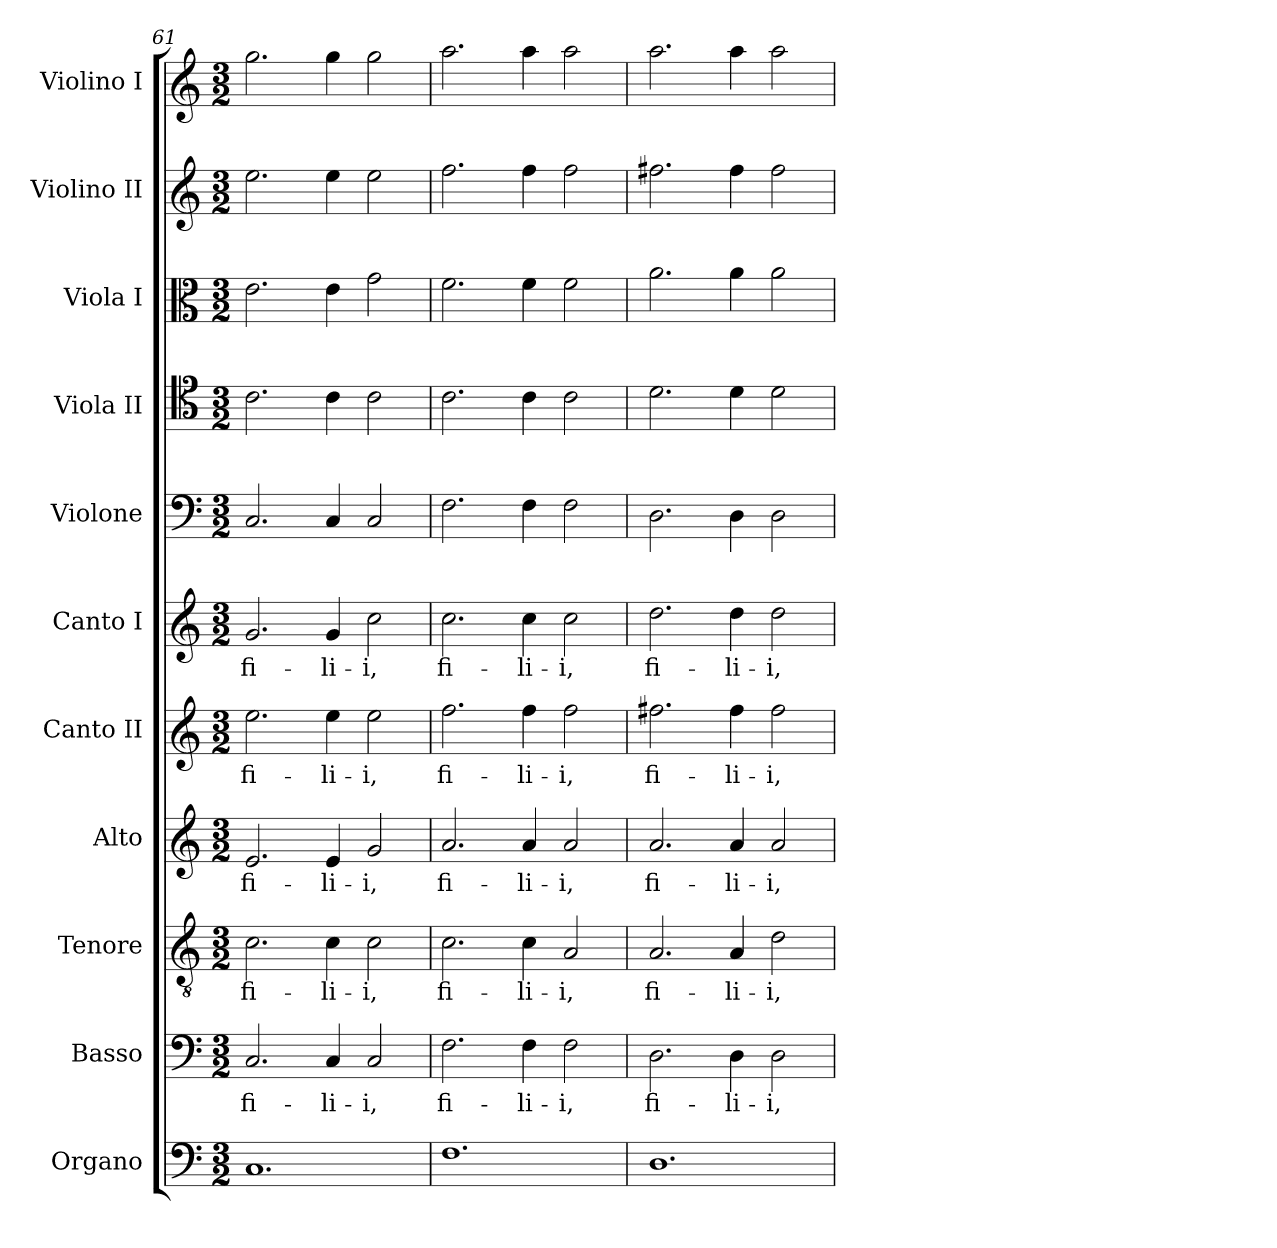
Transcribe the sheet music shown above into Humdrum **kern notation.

**kern	**kern	**text	**kern	**text	**kern	**text	**kern	**text	**kern	**text	**kern	**kern	**kern	**kern	**kern
*part11	*part10	*part10	*part9	*part9	*part8	*part8	*part7	*part7	*part6	*part6	*part5	*part4	*part3	*part2	*part1
*staff11	*staff10	*staff10	*staff9	*staff9	*staff8	*staff8	*staff7	*staff7	*staff6	*staff6	*staff5	*staff4	*staff3	*staff2	*staff1
*I"Organo	*I"Basso	*	*I"Tenore	*	*I"Alto	*	*I"Canto II	*	*I"Canto I	*	*I"Violone	*I"Viola II	*I"Viola I	*I"Violino II	*I"Violino I
*I'Org.	*I'B.	*	*I'T.	*	*I'A.	*	*I'C. II	*	*I'C. I	*	*I'Vne.	*I'Vla. II	*I'Vla. I	*I'Vl. II	*I'Vl. I
*clefF4	*clefF4	*	*clefGv2	*	*clefG2	*	*clefG2	*	*clefG2	*	*clefF4	*clefC4	*clefC3	*clefG2	*clefG2
*	*	*	*ITrd7c12	*	*	*	*	*	*	*	*	*	*	*	*
*k[]	*k[]	*	*k[]	*	*k[]	*	*k[]	*	*k[]	*	*k[]	*k[]	*k[]	*k[]	*k[]
*C:	*C:	*	*C:	*	*C:	*	*C:	*	*C:	*	*C:	*C:	*C:	*C:	*C:
*M3/2	*M3/2	*	*M3/2	*	*M3/2	*	*M3/2	*	*M3/2	*	*M3/2	*M3/2	*M3/2	*M3/2	*M3/2
=61	=61	=61	=61	=61	=61	=61	=61	=61	=61	=61	=61	=61	=61	=61	=61
!	!	!LO:LY:b:color=#000000	!	!	!	!	!	!	!	!	!	!	!	!	!
!	!	!	!	!LO:LY:b:color=#000000	!	!	!	!	!	!	!	!	!	!	!
!	!	!	!	!	!	!LO:LY:b:color=#000000	!	!	!	!	!	!	!	!	!
!	!	!	!	!	!	!	!	!LO:LY:b:color=#000000	!	!	!	!	!	!	!
!	!	!	!	!	!	!	!	!	!	!LO:LY:b:color=#000000	!	!	!	!	!
1.Ci	2.Ci/	fi-	2.Ci\	fi-	2.ei/	fi-	2.eei\	fi-	2.gi/	fi-	2.Ci/	2.ci\	2.ei\	2.eei\	2.ggi\
!	!	!LO:LY:b:color=#000000	!	!	!	!	!	!	!	!	!	!	!	!	!
!	!	!	!	!LO:LY:b:color=#000000	!	!	!	!	!	!	!	!	!	!	!
!	!	!	!	!	!	!LO:LY:b:color=#000000	!	!	!	!	!	!	!	!	!
!	!	!	!	!	!	!	!	!LO:LY:b:color=#000000	!	!	!	!	!	!	!
!	!	!	!	!	!	!	!	!	!	!LO:LY:b:color=#000000	!	!	!	!	!
.	4Ci/	-li-	4Ci\	-li-	4ei/	-li-	4eei\	-li-	4gi/	-li-	4Ci/	4ci\	4ei\	4eei\	4ggi\
!	!	!LO:LY:b:color=#000000	!	!	!	!	!	!	!	!	!	!	!	!	!
!	!	!	!	!LO:LY:b:color=#000000	!	!	!	!	!	!	!	!	!	!	!
!	!	!	!	!	!	!LO:LY:b:color=#000000	!	!	!	!	!	!	!	!	!
!	!	!	!	!	!	!	!	!LO:LY:b:color=#000000	!	!	!	!	!	!	!
!	!	!	!	!	!	!	!	!	!	!LO:LY:b:color=#000000	!	!	!	!	!
.	2Ci/	-i,	2Ci\	-i,	2gi/	-i,	2eei\	-i,	2cci\	-i,	2Ci/	2ci\	2gi\	2eei\	2ggi\
=62	=62	=62	=62	=62	=62	=62	=62	=62	=62	=62	=62	=62	=62	=62	=62
!	!	!LO:LY:b:color=#000000	!	!	!	!	!	!	!	!	!	!	!	!	!
!	!	!	!	!LO:LY:b:color=#000000	!	!	!	!	!	!	!	!	!	!	!
!	!	!	!	!	!	!LO:LY:b:color=#000000	!	!	!	!	!	!	!	!	!
!	!	!	!	!	!	!	!	!LO:LY:b:color=#000000	!	!	!	!	!	!	!
!	!	!	!	!	!	!	!	!	!	!LO:LY:b:color=#000000	!	!	!	!	!
1.Fi	2.Fi\	fi-	2.Ci\	fi-	2.ai/	fi-	2.ffi\	fi-	2.cci\	fi-	2.Fi\	2.ci\	2.fi\	2.ffi\	2.aai\
!	!	!LO:LY:b:color=#000000	!	!	!	!	!	!	!	!	!	!	!	!	!
!	!	!	!	!LO:LY:b:color=#000000	!	!	!	!	!	!	!	!	!	!	!
!	!	!	!	!	!	!LO:LY:b:color=#000000	!	!	!	!	!	!	!	!	!
!	!	!	!	!	!	!	!	!LO:LY:b:color=#000000	!	!	!	!	!	!	!
!	!	!	!	!	!	!	!	!	!	!LO:LY:b:color=#000000	!	!	!	!	!
.	4Fi\	-li-	4Ci\	-li-	4ai/	-li-	4ffi\	-li-	4cci\	-li-	4Fi\	4ci\	4fi\	4ffi\	4aai\
!	!	!LO:LY:b:color=#000000	!	!	!	!	!	!	!	!	!	!	!	!	!
!	!	!	!	!LO:LY:b:color=#000000	!	!	!	!	!	!	!	!	!	!	!
!	!	!	!	!	!	!LO:LY:b:color=#000000	!	!	!	!	!	!	!	!	!
!	!	!	!	!	!	!	!	!LO:LY:b:color=#000000	!	!	!	!	!	!	!
!	!	!	!	!	!	!	!	!	!	!LO:LY:b:color=#000000	!	!	!	!	!
.	2Fi\	-i,	2AAi/	-i,	2ai/	-i,	2ffi\	-i,	2cci\	-i,	2Fi\	2ci\	2fi\	2ffi\	2aai\
=63	=63	=63	=63	=63	=63	=63	=63	=63	=63	=63	=63	=63	=63	=63	=63
!	!	!LO:LY:b:color=#000000	!	!	!	!	!	!	!	!	!	!	!	!	!
!	!	!	!	!LO:LY:b:color=#000000	!	!	!	!	!	!	!	!	!	!	!
!	!	!	!	!	!	!LO:LY:b:color=#000000	!	!	!	!	!	!	!	!	!
!	!	!	!	!	!	!	!	!LO:LY:b:color=#000000	!	!	!	!	!	!	!
!	!	!	!	!	!	!	!	!	!	!LO:LY:b:color=#000000	!	!	!	!	!
1.Di	2.Di\	fi-	2.AAi/	fi-	2.ai/	fi-	2.ff#Xi\	fi-	2.ddi\	fi-	2.Di\	2.di\	2.ai\	2.ff#Xi\	2.aai\
!	!	!LO:LY:b:color=#000000	!	!	!	!	!	!	!	!	!	!	!	!	!
!	!	!	!	!LO:LY:b:color=#000000	!	!	!	!	!	!	!	!	!	!	!
!	!	!	!	!	!	!LO:LY:b:color=#000000	!	!	!	!	!	!	!	!	!
!	!	!	!	!	!	!	!	!LO:LY:b:color=#000000	!	!	!	!	!	!	!
!	!	!	!	!	!	!	!	!	!	!LO:LY:b:color=#000000	!	!	!	!	!
.	4Di\	-li-	4AAi/	-li-	4ai/	-li-	4ff#i\	-li-	4ddi\	-li-	4Di\	4di\	4ai\	4ff#i\	4aai\
!	!	!LO:LY:b:color=#000000	!	!	!	!	!	!	!	!	!	!	!	!	!
!	!	!	!	!LO:LY:b:color=#000000	!	!	!	!	!	!	!	!	!	!	!
!	!	!	!	!	!	!LO:LY:b:color=#000000	!	!	!	!	!	!	!	!	!
!	!	!	!	!	!	!	!	!LO:LY:b:color=#000000	!	!	!	!	!	!	!
!	!	!	!	!	!	!	!	!	!	!LO:LY:b:color=#000000	!	!	!	!	!
.	2Di\	-i,	2Di\	-i,	2ai/	-i,	2ff#i\	-i,	2ddi\	-i,	2Di\	2di\	2ai\	2ff#i\	2aai\
=	=	=	=	=	=	=	=	=	=	=	=	=	=	=	=
*-	*-	*-	*-	*-	*-	*-	*-	*-	*-	*-	*-	*-	*-	*-	*-
